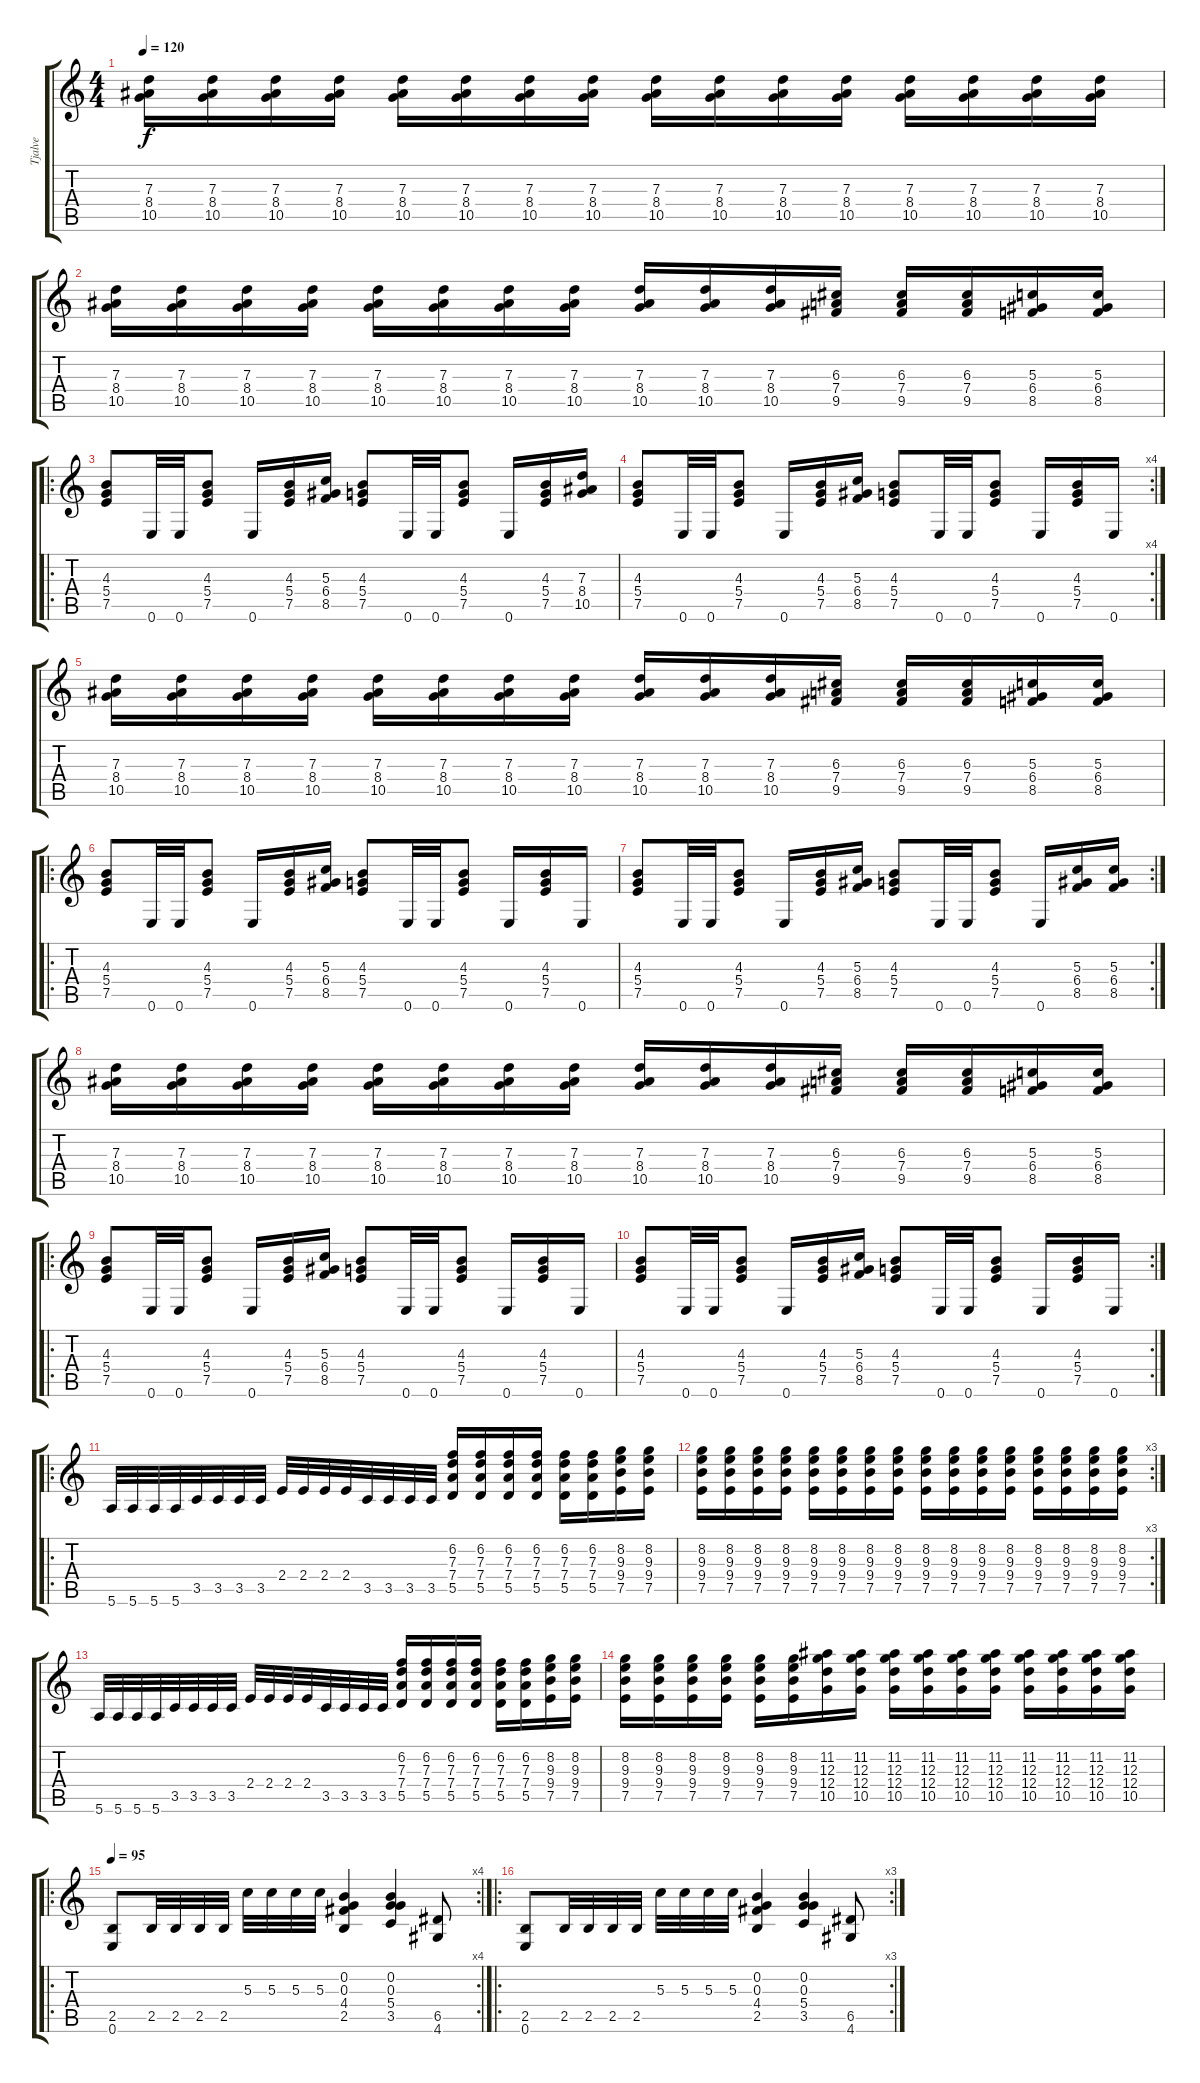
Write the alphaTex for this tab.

\track ("Tjalve" "Tjalve") {instrument distortionguitar}
\staff {score tabs}
\tuning (E4 B3 G3 D3 A2 E2) {hide}
\ts (4 4)
\tempo 120
\clef g2
\ks c
(7.3 8.4 10.5).16{dy f} (7.3 8.4 10.5).16 (7.3 8.4 10.5).16 (7.3 8.4 10.5).16 (7.3 8.4 10.5).16 (7.3 8.4 10.5).16 (7.3 8.4 10.5).16 (7.3 8.4 10.5).16 (7.3 8.4 10.5).16 (7.3 8.4 10.5).16 (7.3 8.4 10.5).16 (7.3 8.4 10.5).16 (7.3 8.4 10.5).16 (7.3 8.4 10.5).16 (7.3 8.4 10.5).16 (7.3 8.4 10.5).16 |
(7.3 8.4 10.5).16 (7.3 8.4 10.5).16 (7.3 8.4 10.5).16 (7.3 8.4 10.5).16 (7.3 8.4 10.5).16 (7.3 8.4 10.5).16 (7.3 8.4 10.5).16 (7.3 8.4 10.5).16 (7.3 8.4 10.5).16 (7.3 8.4 10.5).16 (7.3 8.4 10.5).16 (6.3 7.4 9.5).16 (6.3 7.4 9.5).16 (6.3 7.4 9.5).16 (5.3 6.4 8.5).16 (5.3 6.4 8.5).16 |
\ro
(4.3 5.4 7.5).8 0.6.32 0.6.32 (4.3 5.4 7.5).8 0.6.16 (4.3 5.4 7.5).16 (5.3 6.4 8.5).16 (4.3 5.4 7.5).8 0.6.32 0.6.32 (4.3 5.4 7.5).8 0.6.16 (4.3 5.4 7.5).16 (7.3 8.4 10.5).16 |
\rc 4
(4.3 5.4 7.5).8 0.6.32 0.6.32 (4.3 5.4 7.5).8 0.6.16 (4.3 5.4 7.5).16 (5.3 6.4 8.5).16 (4.3 5.4 7.5).8 0.6.32 0.6.32 (4.3 5.4 7.5).8 0.6.16 (4.3 5.4 7.5).16 0.6.16 |
(7.3 8.4 10.5).16 (7.3 8.4 10.5).16 (7.3 8.4 10.5).16 (7.3 8.4 10.5).16 (7.3 8.4 10.5).16 (7.3 8.4 10.5).16 (7.3 8.4 10.5).16 (7.3 8.4 10.5).16 (7.3 8.4 10.5).16 (7.3 8.4 10.5).16 (7.3 8.4 10.5).16 (6.3 7.4 9.5).16 (6.3 7.4 9.5).16 (6.3 7.4 9.5).16 (5.3 6.4 8.5).16 (5.3 6.4 8.5).16 |
\ro
(4.3 5.4 7.5).8 0.6.32 0.6.32 (4.3 5.4 7.5).8 0.6.16 (4.3 5.4 7.5).16 (5.3 6.4 8.5).16 (4.3 5.4 7.5).8 0.6.32 0.6.32 (4.3 5.4 7.5).8 0.6.16 (4.3 5.4 7.5).16 0.6.16 |
\rc 2
(4.3 5.4 7.5).8 0.6.32 0.6.32 (4.3 5.4 7.5).8 0.6.16 (4.3 5.4 7.5).16 (5.3 6.4 8.5).16 (4.3 5.4 7.5).8 0.6.32 0.6.32 (4.3 5.4 7.5).8 0.6.16 (5.3 6.4 8.5).16 (5.3 6.4 8.5).16 |
(7.3 8.4 10.5).16 (7.3 8.4 10.5).16 (7.3 8.4 10.5).16 (7.3 8.4 10.5).16 (7.3 8.4 10.5).16 (7.3 8.4 10.5).16 (7.3 8.4 10.5).16 (7.3 8.4 10.5).16 (7.3 8.4 10.5).16 (7.3 8.4 10.5).16 (7.3 8.4 10.5).16 (6.3 7.4 9.5).16 (6.3 7.4 9.5).16 (6.3 7.4 9.5).16 (5.3 6.4 8.5).16 (5.3 6.4 8.5).16 |
\ro
(4.3 5.4 7.5).8 0.6.32 0.6.32 (4.3 5.4 7.5).8 0.6.16 (4.3 5.4 7.5).16 (5.3 6.4 8.5).16 (4.3 5.4 7.5).8 0.6.32 0.6.32 (4.3 5.4 7.5).8 0.6.16 (4.3 5.4 7.5).16 0.6.16 |
\rc 2
(4.3 5.4 7.5).8 0.6.32 0.6.32 (4.3 5.4 7.5).8 0.6.16 (4.3 5.4 7.5).16 (5.3 6.4 8.5).16 (4.3 5.4 7.5).8 0.6.32 0.6.32 (4.3 5.4 7.5).8 0.6.16 (4.3 5.4 7.5).16 0.6.16 |
\ro
5.6.32 5.6.32 5.6.32 5.6.32 3.5.32 3.5.32 3.5.32 3.5.32 2.4.32 2.4.32 2.4.32 2.4.32 3.5.32 3.5.32 3.5.32 3.5.32 (6.2 7.3 7.4 5.5).16 (6.2 7.3 7.4 5.5).16 (6.2 7.3 7.4 5.5).16 (6.2 7.3 7.4 5.5).16 (6.2 7.3 7.4 5.5).16 (6.2 7.3 7.4 5.5).16 (8.2 9.3 9.4 7.5).16 (8.2 9.3 9.4 7.5).16 |
\rc 3
(8.2 9.3 9.4 7.5).16 (8.2 9.3 9.4 7.5).16 (8.2 9.3 9.4 7.5).16 (8.2 9.3 9.4 7.5).16 (8.2 9.3 9.4 7.5).16 (8.2 9.3 9.4 7.5).16 (8.2 9.3 9.4 7.5).16 (8.2 9.3 9.4 7.5).16 (8.2 9.3 9.4 7.5).16 (8.2 9.3 9.4 7.5).16 (8.2 9.3 9.4 7.5).16 (8.2 9.3 9.4 7.5).16 (8.2 9.3 9.4 7.5).16 (8.2 9.3 9.4 7.5).16 (8.2 9.3 9.4 7.5).16 (8.2 9.3 9.4 7.5).16 |
5.6.32 5.6.32 5.6.32 5.6.32 3.5.32 3.5.32 3.5.32 3.5.32 2.4.32 2.4.32 2.4.32 2.4.32 3.5.32 3.5.32 3.5.32 3.5.32 (6.2 7.3 7.4 5.5).16 (6.2 7.3 7.4 5.5).16 (6.2 7.3 7.4 5.5).16 (6.2 7.3 7.4 5.5).16 (6.2 7.3 7.4 5.5).16 (6.2 7.3 7.4 5.5).16 (8.2 9.3 9.4 7.5).16 (8.2 9.3 9.4 7.5).16 |
(8.2 9.3 9.4 7.5).16 (8.2 9.3 9.4 7.5).16 (8.2 9.3 9.4 7.5).16 (8.2 9.3 9.4 7.5).16 (8.2 9.3 9.4 7.5).16 (8.2 9.3 9.4 7.5).16 (11.2 12.3 12.4 10.5).16 (11.2 12.3 12.4 10.5).16 (11.2 12.3 12.4 10.5).16 (11.2 12.3 12.4 10.5).16 (11.2 12.3 12.4 10.5).16 (11.2 12.3 12.4 10.5).16 (11.2 12.3 12.4 10.5).16 (11.2 12.3 12.4 10.5).16 (11.2 12.3 12.4 10.5).16 (11.2 12.3 12.4 10.5).16 |
\ro
\rc 4
\tempo 95
(2.5 0.6).8 2.5.32 2.5.32 2.5.32 2.5.32 5.3.32 5.3.32 5.3.32 5.3.32 (0.2 0.3 4.4 2.5).4 (0.2 0.3 5.4 3.5).4 (6.5 4.6).8 |
\ro
\rc 3
(2.5 0.6).8 2.5.32 2.5.32 2.5.32 2.5.32 5.3.32 5.3.32 5.3.32 5.3.32 (0.2 0.3 4.4 2.5).4 (0.2 0.3 5.4 3.5).4 (6.5 4.6).8
